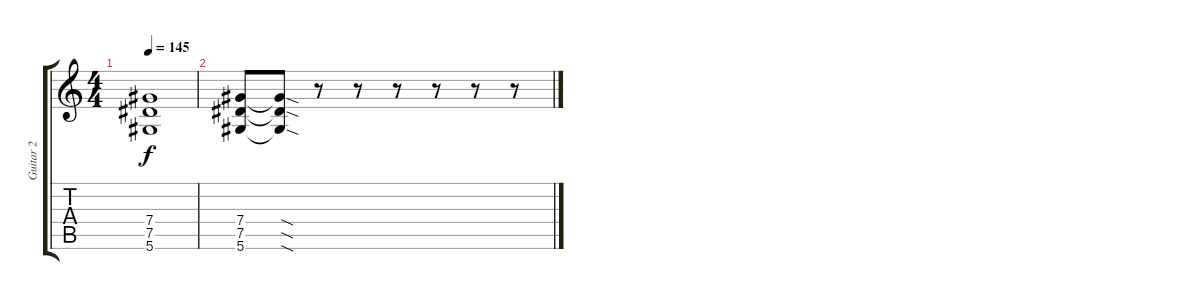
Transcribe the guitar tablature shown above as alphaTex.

\track ("Guitar 2" "Guitar 2") {instrument overdrivenguitar}
\staff {score tabs}
\tuning (Eb4 Bb3 Gb3 Db3 Ab2 Eb2) {hide}
\ts (4 4)
\tempo 145
\clef g2
\ks c
(7.4 7.5 5.6).1{dy f} |
(7.4 7.5 5.6).8 (7.4{sod t} 7.5{sod t} 5.6{sod t}).8 r.8 r.8 r.8 r.8 r.8 r.8
